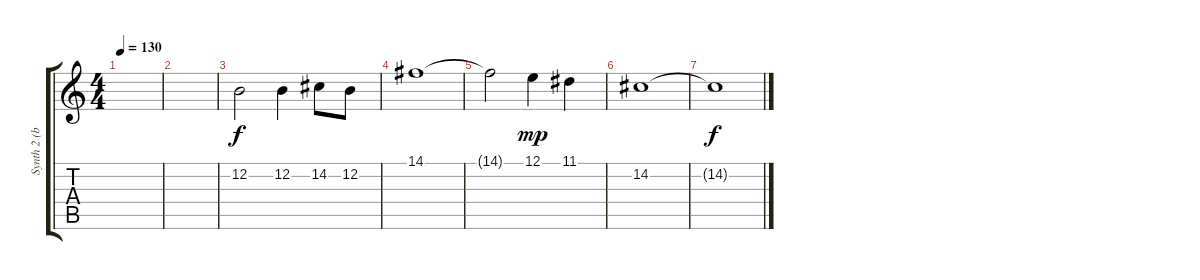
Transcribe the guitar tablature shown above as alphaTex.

\track ("Synth 2 (bridge)" "Synth 2 (b") {instrument pad2warm}
\staff {score tabs}
\tuning (E4 B3 G3 D3 A2 E2) {hide}
\ts (4 4)
\tempo 130
\clef g2
\ks c
|
|
12.2.2 12.2.4 14.2.8 12.2.8 |
14.1.1 |
14.1{t}.2{dy f} 12.1.4{dy mp} 11.1.4 |
14.2.1 |
14.2{t}.1{dy f}
